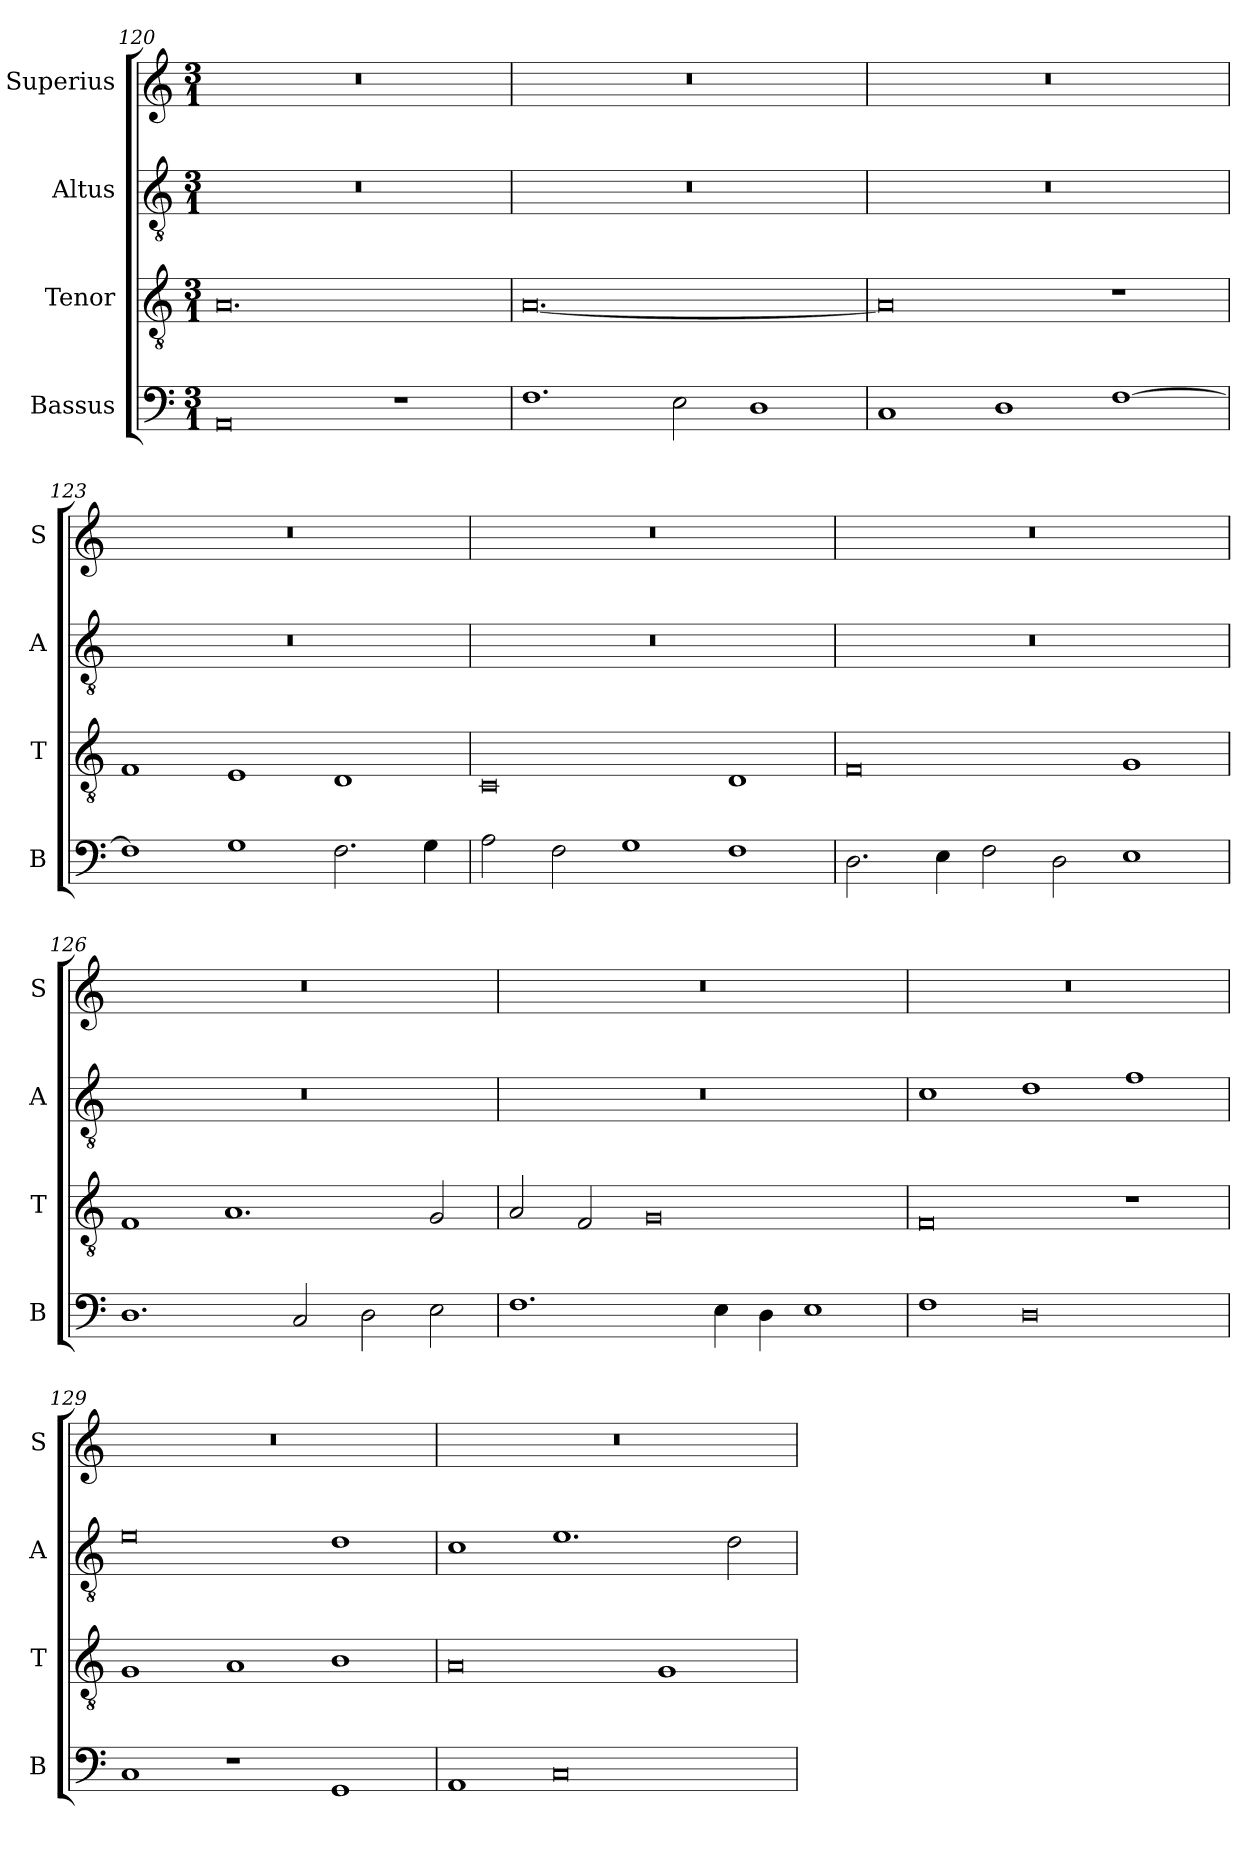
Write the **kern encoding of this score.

**kern	**kern	**kern	**kern
*part4	*part3	*part2	*part1
*staff4	*staff3	*staff2	*staff1
*I"Bassus	*I"Tenor	*I"Altus	*I"Superius
*I'B	*I'T	*I'A	*I'S
*clefF4	*clefGv2	*clefGv2	*clefG2
*k[]	*k[]	*k[]	*k[]
*C:	*C:	*C:	*C:
*M3/1	*M3/1	*M3/1	*M3/1
=120	=120	=120	=120
0AA	0.A	0.r	0.r
1r	.	.	.
=121	=121	=121	=121
1.F	[0.A	0.r	0.r
2E	.	.	.
1D	.	.	.
=122	=122	=122	=122
1C	0A]	0.r	0.r
1D	.	.	.
[1F	1r	.	.
=123	=123	=123	=123
1F]	1F	0.r	0.r
1G	1E	.	.
2.F	1D	.	.
4G	.	.	.
=124	=124	=124	=124
2A	0C	0.r	0.r
2F	.	.	.
1G	.	.	.
1F	1D	.	.
=125	=125	=125	=125
2.D	0F	0.r	0.r
4E	.	.	.
2F	.	.	.
2D	.	.	.
1E	1G	.	.
=126	=126	=126	=126
1.D	1F	0.r	0.r
.	1.A	.	.
2C	.	.	.
2D	.	.	.
2E	2G	.	.
=127	=127	=127	=127
1.F	2A	0.r	0.r
.	2F	.	.
.	0G	.	.
4E	.	.	.
4D	.	.	.
1E	.	.	.
=128	=128	=128	=128
1F	0F	1c	0.r
0D	.	1d	.
.	1r	1f	.
=129	=129	=129	=129
1C	1G	0e	0.r
1r	1A	.	.
1GG	1B	1d	.
=130	=130	=130	=130
1AA	0A	1c	0.r
0C	.	1.e	.
.	1G	.	.
.	.	2d	.
=	=	=	=
*-	*-	*-	*-
